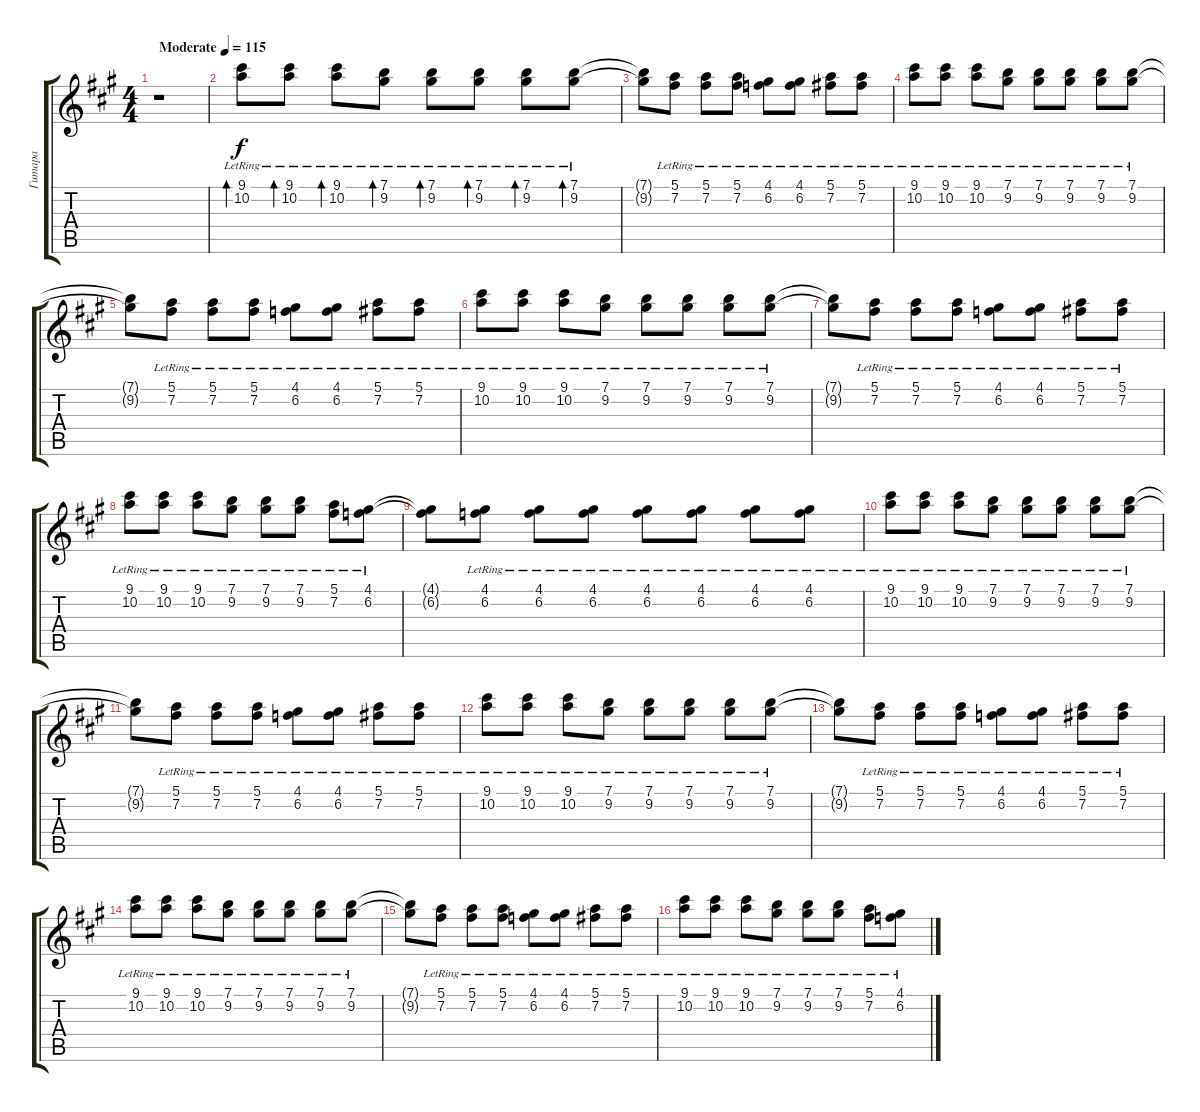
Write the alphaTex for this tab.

\track ("Гитара" "Гитара") {instrument acousticguitarsteel}
\staff {score tabs}
\tuning (E4 B3 G3 D3 A2 E2) {hide}
\ts (4 4)
\tempo (115 "Moderate")
\clef g2
\ks f#minor
r.1{dy f instrument acousticguitarsteel} |
(9.1{lr} 10.2{lr}).8{bd 30} (9.1{lr} 10.2{lr}).8{bd 30} (9.1{lr} 10.2{lr}).8{bd 30} (7.1{lr} 9.2{lr}).8{bd 30} (7.1{lr} 9.2{lr}).8{bd 30} (7.1{lr} 9.2{lr}).8{bd 30} (7.1{lr} 9.2{lr}).8{bd 30} (7.1{lr} 9.2{lr}).8{bd 30} |
(7.1{t} 9.2{t}).8 (5.1{lr} 7.2{lr}).8 (5.1{lr} 7.2{lr}).8 (5.1{lr} 7.2{lr}).8 (4.1{lr} 6.2{lr}).8 (4.1{lr} 6.2{lr}).8 (5.1{lr} 7.2{lr}).8 (5.1{lr} 7.2{lr}).8 |
(9.1{lr} 10.2{lr}).8 (9.1{lr} 10.2{lr}).8 (9.1{lr} 10.2{lr}).8 (7.1{lr} 9.2{lr}).8 (7.1{lr} 9.2{lr}).8 (7.1{lr} 9.2{lr}).8 (7.1{lr} 9.2{lr}).8 (7.1{lr} 9.2{lr}).8 |
(7.1{t} 9.2{t}).8 (5.1{lr} 7.2{lr}).8 (5.1{lr} 7.2{lr}).8 (5.1{lr} 7.2{lr}).8 (4.1{lr} 6.2{lr}).8 (4.1{lr} 6.2{lr}).8 (5.1{lr} 7.2{lr}).8 (5.1{lr} 7.2{lr}).8 |
(9.1{lr} 10.2{lr}).8 (9.1{lr} 10.2{lr}).8 (9.1{lr} 10.2{lr}).8 (7.1{lr} 9.2{lr}).8 (7.1{lr} 9.2{lr}).8 (7.1{lr} 9.2{lr}).8 (7.1{lr} 9.2{lr}).8 (7.1{lr} 9.2{lr}).8 |
(7.1{t} 9.2{t}).8 (5.1{lr} 7.2{lr}).8 (5.1{lr} 7.2{lr}).8 (5.1{lr} 7.2{lr}).8 (4.1{lr} 6.2{lr}).8 (4.1{lr} 6.2{lr}).8 (5.1{lr} 7.2{lr}).8 (5.1{lr} 7.2{lr}).8 |
(9.1{lr} 10.2{lr}).8 (9.1{lr} 10.2{lr}).8 (9.1{lr} 10.2{lr}).8 (7.1{lr} 9.2{lr}).8 (7.1{lr} 9.2{lr}).8 (7.1{lr} 9.2{lr}).8 (5.1{lr} 7.2{lr}).8 (4.1{lr} 6.2{lr}).8 |
(4.1{t} 6.2{t}).8 (4.1{lr} 6.2{lr}).8 (4.1{lr} 6.2{lr}).8 (4.1{lr} 6.2{lr}).8 (4.1{lr} 6.2{lr}).8 (4.1{lr} 6.2{lr}).8 (4.1{lr} 6.2{lr}).8 (4.1{lr} 6.2{lr}).8 |
(9.1{lr} 10.2{lr}).8 (9.1{lr} 10.2{lr}).8 (9.1{lr} 10.2{lr}).8 (7.1{lr} 9.2{lr}).8 (7.1{lr} 9.2{lr}).8 (7.1{lr} 9.2{lr}).8 (7.1{lr} 9.2{lr}).8 (7.1{lr} 9.2{lr}).8 |
(7.1{t} 9.2{t}).8 (5.1{lr} 7.2{lr}).8 (5.1{lr} 7.2{lr}).8 (5.1{lr} 7.2{lr}).8 (4.1{lr} 6.2{lr}).8 (4.1{lr} 6.2{lr}).8 (5.1{lr} 7.2{lr}).8 (5.1{lr} 7.2{lr}).8 |
(9.1{lr} 10.2{lr}).8 (9.1{lr} 10.2{lr}).8 (9.1{lr} 10.2{lr}).8 (7.1{lr} 9.2{lr}).8 (7.1{lr} 9.2{lr}).8 (7.1{lr} 9.2{lr}).8 (7.1{lr} 9.2{lr}).8 (7.1{lr} 9.2{lr}).8 |
(7.1{t} 9.2{t}).8 (5.1{lr} 7.2{lr}).8 (5.1{lr} 7.2{lr}).8 (5.1{lr} 7.2{lr}).8 (4.1{lr} 6.2{lr}).8 (4.1{lr} 6.2{lr}).8 (5.1{lr} 7.2{lr}).8 (5.1{lr} 7.2{lr}).8 |
(9.1{lr} 10.2{lr}).8 (9.1{lr} 10.2{lr}).8 (9.1{lr} 10.2{lr}).8 (7.1{lr} 9.2{lr}).8 (7.1{lr} 9.2{lr}).8 (7.1{lr} 9.2{lr}).8 (7.1{lr} 9.2{lr}).8 (7.1{lr} 9.2{lr}).8 |
(7.1{t} 9.2{t}).8 (5.1{lr} 7.2{lr}).8 (5.1{lr} 7.2{lr}).8 (5.1{lr} 7.2{lr}).8 (4.1{lr} 6.2{lr}).8 (4.1{lr} 6.2{lr}).8 (5.1{lr} 7.2{lr}).8 (5.1{lr} 7.2{lr}).8 |
(9.1{lr} 10.2{lr}).8 (9.1{lr} 10.2{lr}).8 (9.1{lr} 10.2{lr}).8 (7.1{lr} 9.2{lr}).8 (7.1{lr} 9.2{lr}).8 (7.1{lr} 9.2{lr}).8 (5.1{lr} 7.2{lr}).8 (4.1{lr} 6.2{lr}).8
